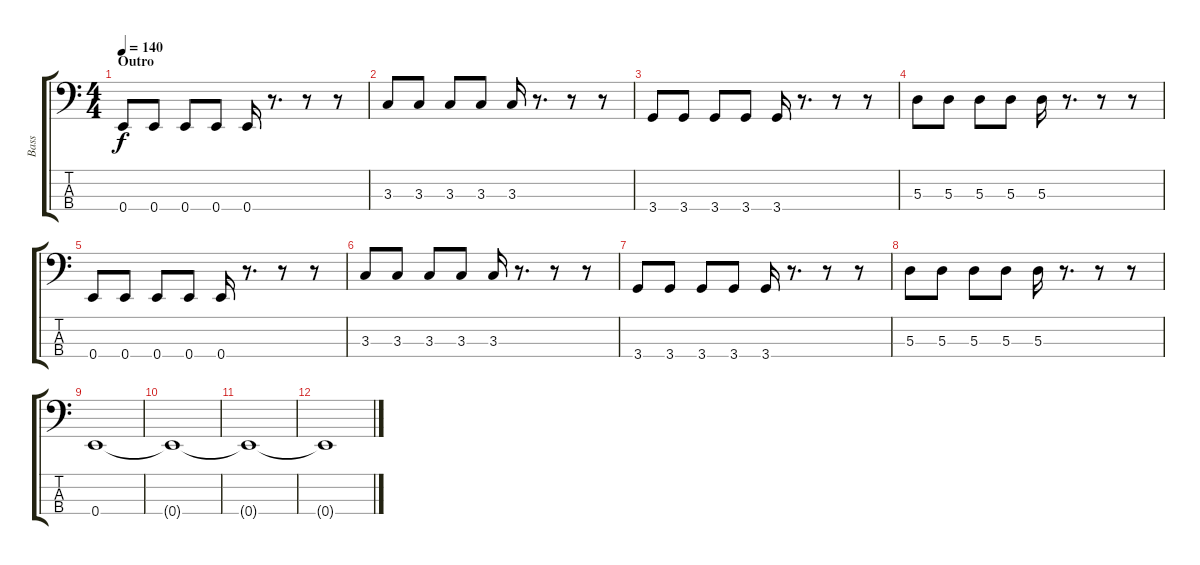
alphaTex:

\track ("Bass" "Bass") {instrument electricbasspick}
\staff {score tabs}
\tuning (G2 D2 A1 E1) {hide}
\ts (4 4)
\section ("" "Outro")
\tempo 140
\clef f4
\ks c
0.4.8{dy f} 0.4.8 0.4.8 0.4.8 0.4.16 r.8{d} r.8 r.8 |
3.3.8 3.3.8 3.3.8 3.3.8 3.3.16 r.8{d} r.8 r.8 |
3.4.8 3.4.8 3.4.8 3.4.8 3.4.16 r.8{d} r.8 r.8 |
5.3.8 5.3.8 5.3.8 5.3.8 5.3.16 r.8{d} r.8 r.8 |
0.4.8 0.4.8 0.4.8 0.4.8 0.4.16 r.8{d} r.8 r.8 |
3.3.8 3.3.8 3.3.8 3.3.8 3.3.16 r.8{d} r.8 r.8 |
3.4.8 3.4.8 3.4.8 3.4.8 3.4.16 r.8{d} r.8 r.8 |
5.3.8 5.3.8 5.3.8 5.3.8 5.3.16 r.8{d} r.8 r.8 |
0.4.1 |
0.4{t}.1 |
0.4{t}.1 |
0.4{t}.1
